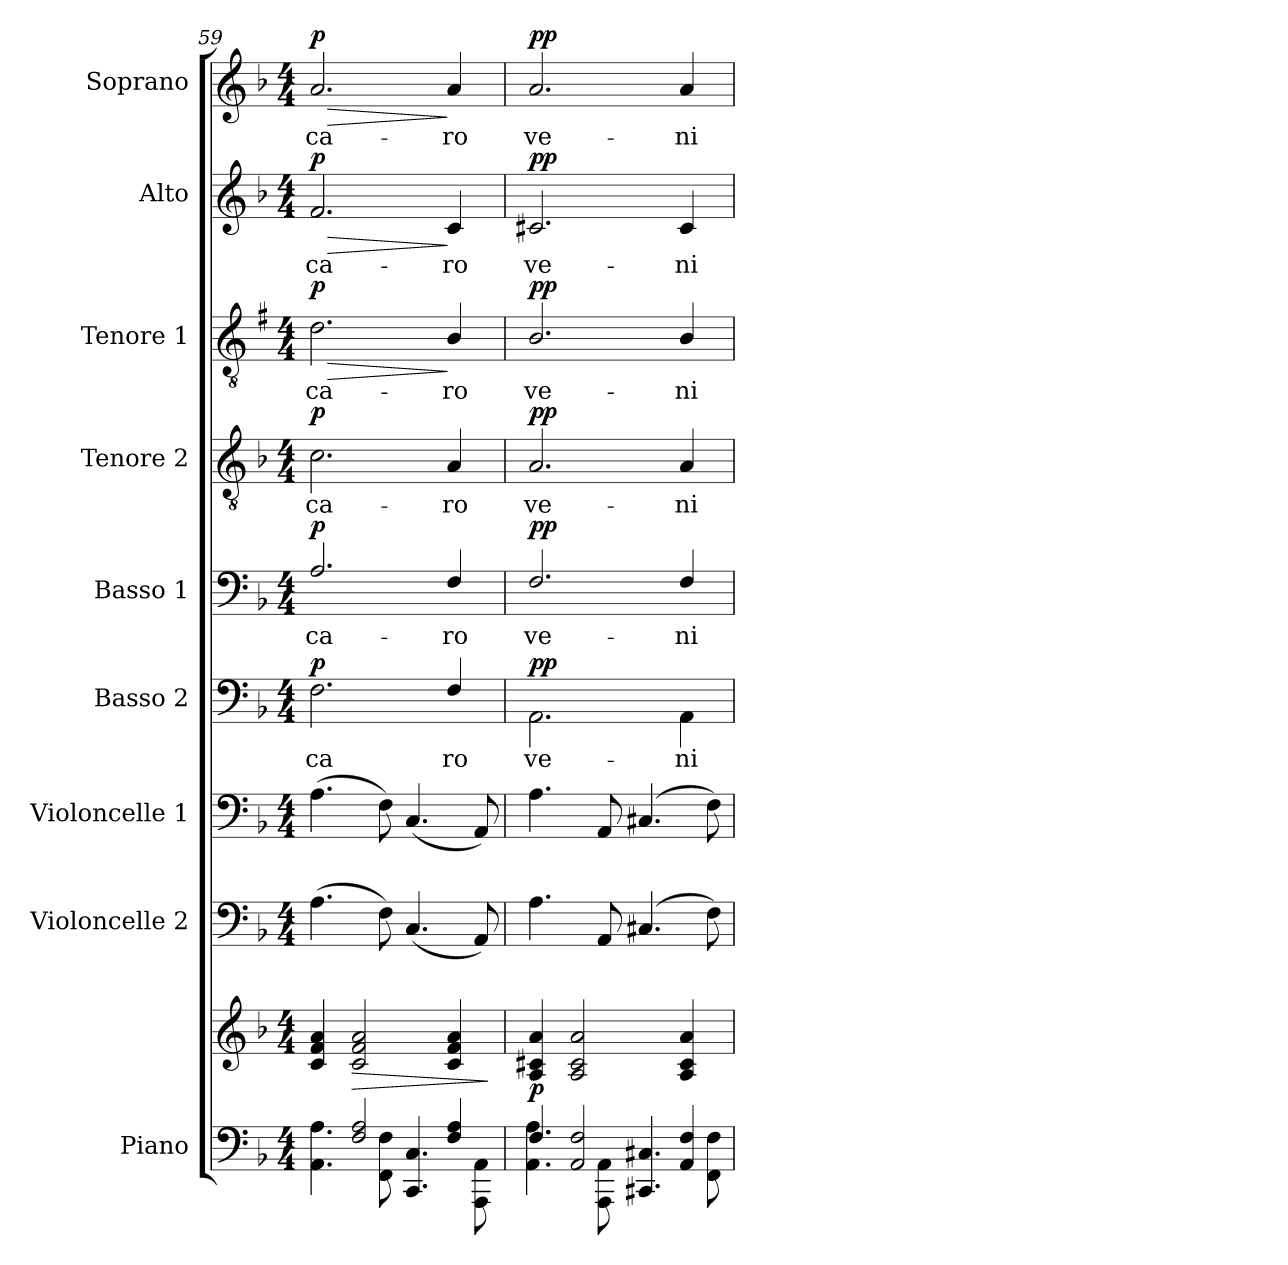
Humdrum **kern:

**kern	**kern	**dynam	**kern	**kern	**kern	**text	**dynam	**kern	**text	**dynam	**kern	**text	**dynam	**kern	**text	**dynam	**kern	**text	**dynam	**kern	**text	**dynam
*part9	*part9	*part9	*part8	*part7	*part6	*part6	*part6	*part5	*part5	*part5	*part4	*part4	*part4	*part3	*part3	*part3	*part2	*part2	*part2	*part1	*part1	*part1
*staff10	*staff9	*staff9/10	*staff8	*staff7	*staff6	*staff6	*staff6	*staff5	*staff5	*staff5	*staff4	*staff4	*staff4	*staff3	*staff3	*staff3	*staff2	*staff2	*staff2	*staff1	*staff1	*staff1
*I"Piano	*	*	*I"Violoncelle 2	*I"Violoncelle 1	*I"Basso 2	*	*	*I"Basso 1	*	*	*I"Tenore 2	*	*	*I"Tenore 1	*	*	*I"Alto	*	*	*I"Soprano	*	*
*I'Pno.	*	*	*I'Vlc 2	*I'Vlc 1	*I'B.2	*	*	*I'B.1	*	*	*I'T.2	*	*	*I'T.1	*	*	*I'A.	*	*	*I'S.	*	*
*clefF4	*clefG2	*	*clefF4	*clefF4	*clefF4	*	*	*clefF4	*	*	*clefGv2	*	*	*clefGv2	*	*	*clefG2	*	*	*clefG2	*	*
*	*	*	*	*	*	*	*	*	*	*	*	*	*	*ITrd1c2	*	*	*	*	*	*	*	*
*k[b-]	*k[b-]	*	*k[b-]	*k[b-]	*k[b-]	*	*	*k[b-]	*	*	*k[b-]	*	*	*k[b-]	*	*	*k[b-]	*	*	*k[b-]	*	*
*d:	*d:	*	*d:	*d:	*d:	*	*	*d:	*	*	*d:	*	*	*d:	*	*	*d:	*	*	*d:	*	*
*M4/4	*M4/4	*	*M4/4	*M4/4	*M4/4	*	*	*M4/4	*	*	*M4/4	*	*	*M4/4	*	*	*M4/4	*	*	*M4/4	*	*
=59	=59	=59	=59	=59	=59	=59	=59	=59	=59	=59	=59	=59	=59	=59	=59	=59	=59	=59	=59	=59	=59	=59
*^	*	*	*	*	*^	*	*	*	*	*	*	*	*	*	*	*	*	*	*	*	*	*
!	!	!	!	!	!	!	!	!LO:LY:b	!LO:DY:a	!	!LO:LY:b	!LO:DY:a	!	!LO:LY:b	!LO:DY:a	!	!LO:LY:b	!LO:HP:b	!	!LO:LY:b	!LO:HP:b	!	!LO:LY:b	!LO:HP:b
!	!	!	!	!	!	!	!	!	!	!	!	!	!	!	!	!	!	!LO:DY:n=1:a	!	!	!LO:DY:n=1:a	!	!	!LO:DY:n=1:a
4.AA\ 4.A\	4ryy	4c/ 4f/ 4a/	.	(>4.A\	(>4.A\	2.ryy	2.F\	ca	p	2.A/	ca-	p	2.c\	ca-	p	2.c\	ca-	> p	2.f/	ca-	> p	2.a/	ca-	> p
!	!	!	!LO:HP:b	!	!	!	!	!	!	!	!	!	!	!	!	!	!	!	!	!	!	!	!	!
.	2F/ 2A/	2c/ 2f/ 2a/	>	.	.	.	.	.	.	.	.	.	.	.	.	.	.	.	.	.	.	.	.	.
8FF\ 8F\	.	.	.	8F\)	8F\)	.	.	.	.	.	.	.	.	.	.	.	.	.	.	.	.	.	.	.
4.CC/ 4.C/	.	.	.	(<4.C/	(<4.C/	.	.	.	.	.	.	.	.	.	.	.	.	.	.	.	.	.	.	.
!	!	!	!	!	!	!	!	!LO:LY:b	!	!	!LO:LY:b	!	!	!LO:LY:b	!	!	!LO:LY:b	!	!	!LO:LY:b	!	!	!LO:LY:b	!
.	4F/ 4A/	4c/ 4f/ 4a/	.	.	.	4F/	4ryy	-ro	.	4F/	-ro	.	4A/	-ro	.	4A/	-ro	]	4c/	-ro	]	4a/	-ro	]
8AAA\ 8AA\	.	.	.	8AA/)	8AA/)	.	.	.	.	.	.	.	.	.	.	.	.	.	.	.	.	.	.	.
*v	*v	*	*	*	*	*v	*v	*	*	*	*	*	*	*	*	*	*	*	*	*	*	*	*	*
.	.	]	.	.	.	.	.	.	.	.	.	.	.	.	.	.	.	.	.	.	.	.
=60	=60	=60	=60	=60	=60	=60	=60	=60	=60	=60	=60	=60	=60	=60	=60	=60	=60	=60	=60	=60	=60	=60
*^	*	*	*	*	*^	*	*	*	*	*	*	*	*	*	*	*	*	*	*	*	*	*
*	*^	*	*	*	*	*	*	*	*	*	*	*	*	*	*	*	*	*	*	*	*	*	*	*
!	!	!	!	!LO:DY:a=2	!	!	!	!	!LO:LY:b	!LO:DY:a	!	!LO:LY:b	!LO:DY:a	!	!LO:LY:b	!LO:DY:a	!	!LO:LY:b	!LO:DY:a	!	!LO:LY:b	!LO:DY:a	!	!LO:LY:b	!LO:DY:a
4.F/	4.AA\ 4.A\	4ryy	4A/ 4c#X/ 4a/	p	4.A\	4.A\	1ryy	2.AA\	ve-	pp	2.F/	ve-	pp	2.A/	ve-	pp	2.A/	ve-	pp	2.c#X/	ve-	pp	2.a/	ve-	pp
.	.	2AA/ 2F/	2A/ 2c#/ 2a/	.	.	.	.	.	.	.	.	.	.	.	.	.	.	.	.	.	.	.	.	.	.
2ryy	8AAA\ 8AA\	.	.	.	8AA/	8AA/	.	.	.	.	.	.	.	.	.	.	.	.	.	.	.	.	.	.	.
.	4.CC#X/ 4.C#X/	.	.	.	(>4.C#X/	(>4.C#X/	.	.	.	.	.	.	.	.	.	.	.	.	.	.	.	.	.	.	.
!	!	!	!	!	!	!	!	!	!LO:LY:b	!	!	!LO:LY:b	!	!	!LO:LY:b	!	!	!LO:LY:b	!	!	!LO:LY:b	!	!	!LO:LY:b	!
.	.	4AA/ 4F/	4A/ 4c#/ 4a/	.	.	.	.	4AA\	-ni	.	4F/	-ni-	.	4A/	-ni-	.	4A/	-ni-	.	4c#/	-ni-	.	4a/	-ni-	.
8ryy	8FF\ 8F\	.	.	.	8F\)	8F\)	.	.	.	.	.	.	.	.	.	.	.	.	.	.	.	.	.	.	.
*v	*v	*v	*	*	*	*	*v	*v	*	*	*	*	*	*	*	*	*	*	*	*	*	*	*	*	*
=	=	=	=	=	=	=	=	=	=	=	=	=	=	=	=	=	=	=	=	=	=	=
*-	*-	*-	*-	*-	*-	*-	*-	*-	*-	*-	*-	*-	*-	*-	*-	*-	*-	*-	*-	*-	*-	*-
